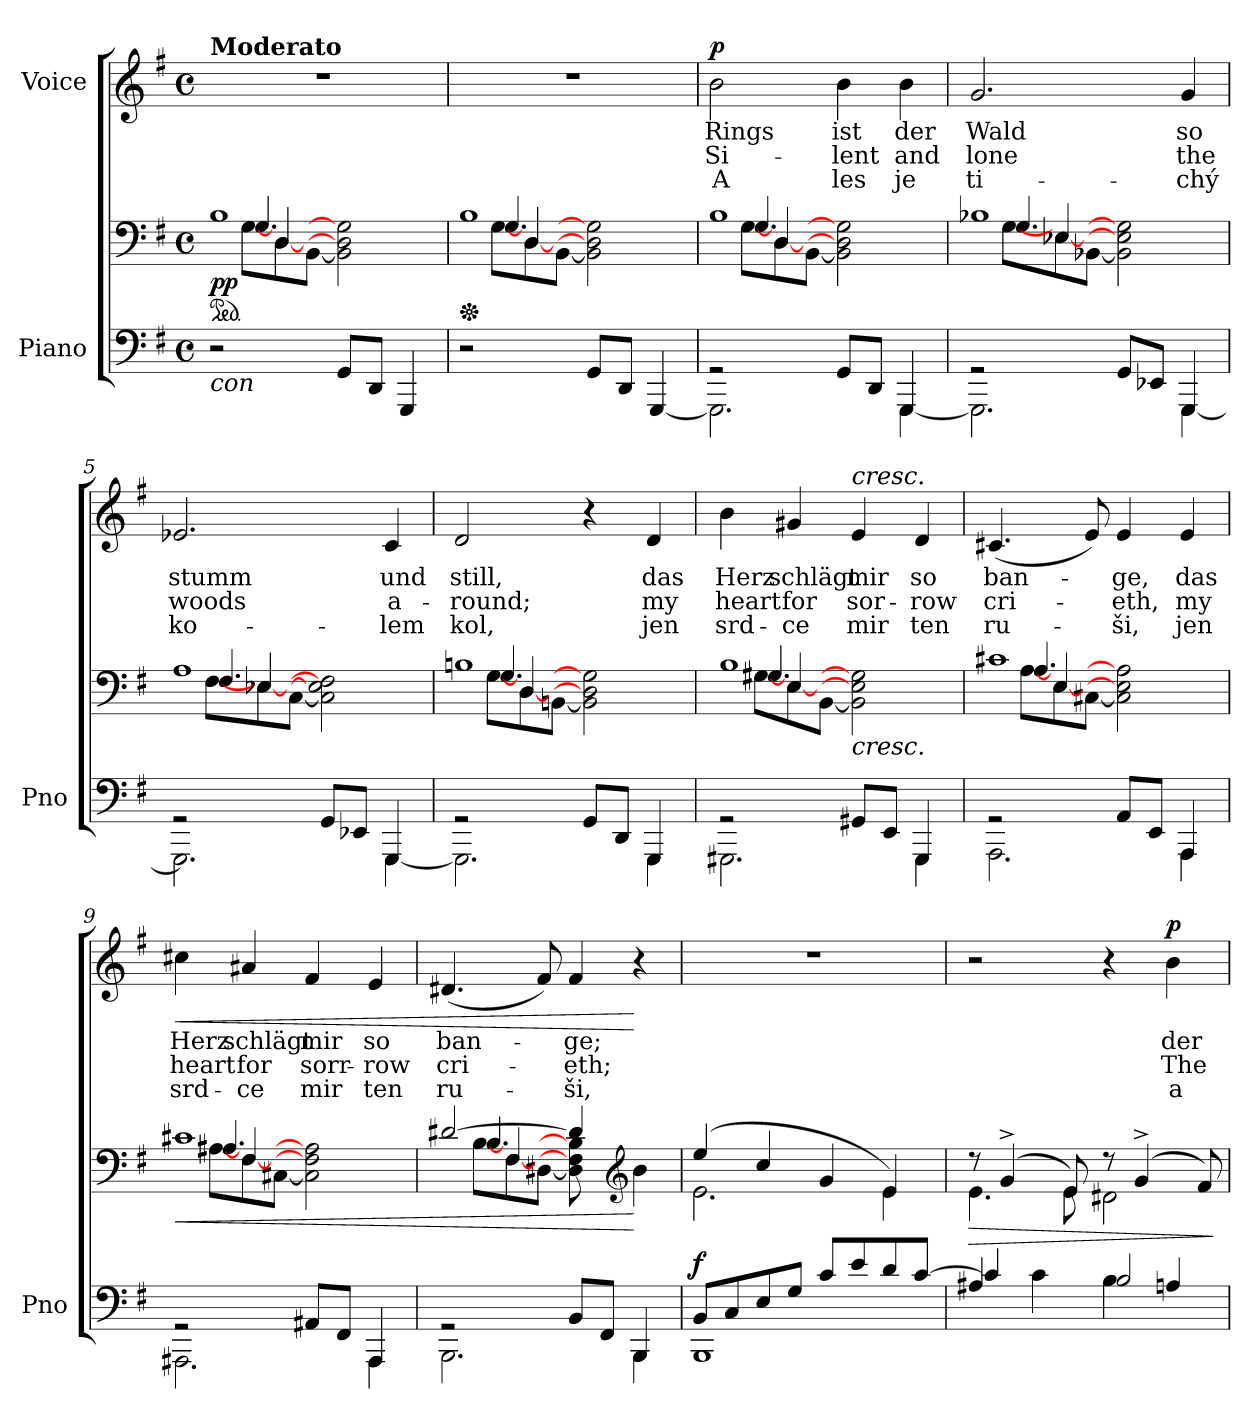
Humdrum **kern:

**kern	**kern	**dynam	**kern	**text	**text	**text	**dynam
*part2	*part2	*part2	*part1	*part1	*part1	*part1	*part1
*staff3	*staff2	*staff2/3	*staff1	*staff1	*staff1	*staff1	*staff1
*I"Piano	*	*	*I"Voice	*	*	*	*
*I'Pno	*	*	*	*	*	*	*
*clefF4	*clefF4	*	*clefG2	*	*	*	*
*k[f#]	*k[f#]	*	*k[f#]	*	*	*	*
*M4/4	*M4/4	*	*M4/4	*	*	*	*
*met(c)	*met(c)	*	*met(c)	*	*	*	*
*	*ped	*	*	*	*	*	*
=1	=1	=1	=1	=1	=1	=1	=1
*	*^	*	*	*	*	*	*
*	*	*^	*	*	*	*	*	*
*	*	*	*^	*	*	*	*	*	*
!	!	!	!	!	!	!LO:TX:a:B:t=Moderato	!	!	!	!
!LO:TX:b:i:t=con	!	!	!	!	!	!	!	!	!	!
!	!	!	!	!	!LO:DY:b	!	!	!	!	!
2r	1B	8ryy	4ryy	8ryy	pp	1r	.	.	.	.
!	!	!LO:N:head=solid	!	!	!	!	!	!	!	!
.	.	[8G\L	.	4.G/	.	.	.	.	.	.
.	.	[8D\	4D/	.	.	.	.	.	.	.
.	.	[8BB\J	.	.	.	.	.	.	.	.
8GG/L	.	2BB\] 2D\] 2G\]	2ryy	2ryy	.	.	.	.	.	.
8DD/J	.	.	.	.	.	.	.	.	.	.
4GGG/	.	.	.	.	.	.	.	.	.	.
=2	=2	=2	=2	=2	=2	=2	=2	=2	=2	=2
*	*Xped	*	*	*	*	*	*	*	*	*
2r	1B	8ryy	4ryy	8ryy	.	1r	.	.	.	.
!	!	!LO:N:head=solid	!	!	!	!	!	!	!	!
.	.	[8G\L	.	4.G/	.	.	.	.	.	.
.	.	[8D\	4D/	.	.	.	.	.	.	.
.	.	[8BB\J	.	.	.	.	.	.	.	.
8GG/L	.	2BB\] 2D\] 2G\]	2ryy	2ryy	.	.	.	.	.	.
8DD/J	.	.	.	.	.	.	.	.	.	.
[4GGG/	.	.	.	.	.	.	.	.	.	.
=3	=3	=3	=3	=3	=3	=3	=3	=3	=3	=3
*^	*	*	*	*	*	*	*	*	*	*
!	!	!	!	!	!	!	!	!LO:LY:b	!LO:LY:b	!LO:LY:b	!LO:DY:a
2rGG	2.GGG\]	1B	8ryy	4ryy	8ryy	.	2b\	Rings	Si-	A	p
!	!	!	!LO:N:head=solid	!	!	!	!	!	!	!	!
.	.	.	[8G\L	.	4.G/	.	.	.	.	.	.
.	.	.	[8D\	4D/	.	.	.	.	.	.	.
.	.	.	[8BB\J	.	.	.	.	.	.	.	.
!	!	!	!	!	!	!	!	!LO:LY:b	!LO:LY:b	!LO:LY:b	!
8GG/L	.	.	2BB\] 2D\] 2G\]	2ryy	2ryy	.	4b\	ist	-lent	les	.
8DD/J	.	.	.	.	.	.	.	.	.	.	.
!	!	!	!	!	!	!	!	!LO:LY:b	!LO:LY:b	!LO:LY:b	!
4GGG/	[4GGG\	.	.	.	.	.	4b\	der	and	je	.
=4	=4	=4	=4	=4	=4	=4	=4	=4	=4	=4	=4
!	!	!	!	!	!	!	!	!LO:LY:b	!LO:LY:b	!LO:LY:b	!
2rGG	2.GGG\]	1B-X	8ryy	4ryy	8ryy	.	2.g/	Wald	lone	ti-	.
!	!	!	!LO:N:head=solid	!	!	!	!	!	!	!	!
.	.	.	[8G\L	.	4.G/	.	.	.	.	.	.
.	.	.	[8E-X\	4E-/	.	.	.	.	.	.	.
.	.	.	[8BB-X\J	.	.	.	.	.	.	.	.
8GG/L	.	.	2BB-\] 2E-\] 2G\]	2ryy	2ryy	.	.	.	.	.	.
8EE-X/J	.	.	.	.	.	.	.	.	.	.	.
!	!	!	!	!	!	!	!	!LO:LY:b	!LO:LY:b	!LO:LY:b	!
4GGG/	[4GGG\	.	.	.	.	.	4g/	so	the	-chý	.
!!LO:LB:g=z
=5	=5	=5	=5	=5	=5	=5	=5	=5	=5	=5	=5
!	!	!	!	!	!	!	!	!LO:LY:b	!LO:LY:b	!LO:LY:b	!
2rGG	2.GGG\]	1A	8ryy	4ryy	8ryy	.	2.e-X/	stumm	woods	ko-	.
!	!	!	!LO:N:head=solid	!	!	!	!	!	!	!	!
.	.	.	[8F#\L	.	4.F#/	.	.	.	.	.	.
.	.	.	[8E-X\	4E-/	.	.	.	.	.	.	.
.	.	.	[8C\J	.	.	.	.	.	.	.	.
8GG/L	.	.	2C\] 2E-\] 2F#\]	2ryy	2ryy	.	.	.	.	.	.
8EE-X/J	.	.	.	.	.	.	.	.	.	.	.
!	!	!	!	!	!	!	!	!LO:LY:b	!LO:LY:b	!LO:LY:b	!
4GGG/	[4GGG\	.	.	.	.	.	4c/	und	a-	-lem	.
=6	=6	=6	=6	=6	=6	=6	=6	=6	=6	=6	=6
!	!	!	!	!	!	!	!	!LO:LY:b	!LO:LY:b	!LO:LY:b	!
2rGG	2.GGG\]	1Bn	8ryy	4ryy	8ryy	.	2d/	still,	-round;	kol,	.
!	!	!	!LO:N:head=solid	!	!	!	!	!	!	!	!
.	.	.	[8G\L	.	4.G/	.	.	.	.	.	.
.	.	.	[8D\	4D/	.	.	.	.	.	.	.
.	.	.	[8BBn\J	.	.	.	.	.	.	.	.
8GG/L	.	.	2BB\] 2D\] 2G\]	2ryy	2ryy	.	4r	.	.	.	.
8DD/J	.	.	.	.	.	.	.	.	.	.	.
!	!	!	!	!	!	!	!	!LO:LY:b	!LO:LY:b	!LO:LY:b	!
4GGG/	4GGG\	.	.	.	.	.	4d/	das	my	jen	.
=7	=7	=7	=7	=7	=7	=7	=7	=7	=7	=7	=7
!	!	!	!	!	!	!	!	!LO:LY:b	!LO:LY:b	!LO:LY:b	!
2rGG	2.GGG#X\	1B	8ryy	4ryy	8ryy	.	4b\	Herz	heart	srd-	.
!	!	!	!LO:N:head=solid	!	!	!	!	!	!	!	!
.	.	.	[8G#X\L	.	4.G#/	.	.	.	.	.	.
!	!	!	!	!	!	!	!	!LO:LY:b	!LO:LY:b	!LO:LY:b	!
.	.	.	[8E\	4E/	.	.	4g#X/	schlägt	for	-ce	.
.	.	.	[8BB\J	.	.	.	.	.	.	.	.
!	!	!	!	!	!	!	!LO:TX:a:i:t=cresc.	!	!	!	!
!	!	!	!LO:TX:b:i:t=cresc.	!	!	!	!	!	!	!	!
!	!	!	!	!	!	!	!	!LO:LY:b	!LO:LY:b	!LO:LY:b	!
8GG#X/L	.	.	2BB\] 2E\] 2G#\]	2ryy	2ryy	.	4e/	mir	sor-	mir	.
8EE/J	.	.	.	.	.	.	.	.	.	.	.
!	!	!	!	!	!	!	!	!LO:LY:b	!LO:LY:b	!LO:LY:b	!
4GGG#/	4GGG#\	.	.	.	.	.	4d/	so	-row	ten	.
=8	=8	=8	=8	=8	=8	=8	=8	=8	=8	=8	=8
!	!	!	!	!	!	!	!	!LO:LY:b	!LO:LY:b	!LO:LY:b	!
2rGG	2.AAA\	1c#X	8ryy	4ryy	8ryy	.	(<4.c#X/	ban-	cri-	ru-	.
!	!	!	!LO:N:head=solid	!	!	!	!	!	!	!	!
.	.	.	[8A\L	.	4.A/	.	.	.	.	.	.
.	.	.	[8E\	4E/	.	.	.	.	.	.	.
.	.	.	[8C#X\J	.	.	.	8e/)	.	.	.	.
!	!	!	!	!	!	!	!	!LO:LY:b	!LO:LY:b	!LO:LY:b	!
8AA/L	.	.	2C#\] 2E\] 2A\]	2ryy	2ryy	.	4e/	-ge,	-eth,	-ši,	.
8EE/J	.	.	.	.	.	.	.	.	.	.	.
!	!	!	!	!	!	!	!	!LO:LY:b	!LO:LY:b	!LO:LY:b	!
4AAA/	4AAA\	.	.	.	.	.	4e/	das	my	jen	.
!!LO:LB:g=z
=9	=9	=9	=9	=9	=9	=9	=9	=9	=9	=9	=9
!	!	!	!	!	!	!LO:HP:b	!	!LO:LY:b	!LO:LY:b	!LO:LY:b	!LO:HP:b
2rGG	2.AAA#X\	1c#X	8ryy	4ryy	8ryy	<	4cc#X\	Herz	heart	srd-	<
!	!	!	!LO:N:head=solid	!	!	!	!	!	!	!	!
.	.	.	[8A#X\L	.	4.A#/	.	.	.	.	.	.
!	!	!	!	!	!	!	!	!LO:LY:b	!LO:LY:b	!LO:LY:b	!
.	.	.	[8F#\	4F#/	.	.	4a#X/	schlägt	for	-ce	.
.	.	.	[8C#X\J	.	.	.	.	.	.	.	.
!	!	!	!	!	!	!	!	!LO:LY:b	!LO:LY:b	!LO:LY:b	!
8AA#X/L	.	.	2C#\] 2F#\] 2A#\]	2ryy	2ryy	.	4f#/	mir	sorr-	mir	.
8FF#/J	.	.	.	.	.	.	.	.	.	.	.
!	!	!	!	!	!	!	!	!LO:LY:b	!LO:LY:b	!LO:LY:b	!
4AAA#/	4AAA#\	.	.	.	.	.	4e/	so	-row	ten	.
=10	=10	=10	=10	=10	=10	=10	=10	=10	=10	=10	=10
!	!	!	!	!	!	!	!	!LO:LY:b	!LO:LY:b	!LO:LY:b	!
2rGG	2.BBB\	[2d#X/	8ryy	4ryy	8ryy	.	(<4.d#X/	ban-	cri-	ru-	.
!	!	!	!LO:N:head=solid	!	!	!	!	!	!	!	!
.	.	.	[8B\L	.	4.B/	.	.	.	.	.	.
.	.	.	[8F#\	4F#/	.	.	.	.	.	.	.
.	.	.	[8D#X\J	.	.	.	8f#/)	.	.	.	.
!	!	!	!	!	!	!	!	!LO:LY:b	!LO:LY:b	!LO:LY:b	!
8BB/L	.	4d#/]	8D#\] 8F#\] 8B\]	2ryy	2ryy	.	4f#/	-ge;	-eth;	-ši,	.
8FF#/J	.	.	4.ryy	.	.	.	.	.	.	.	.
*	*	*clefG2	*	*	*	*	*	*	*	*	*
4BBB/	4BBB\	4b\	.	.	.	[	4r	.	.	.	[
*	*	*	*v	*v	*v	*	*	*	*	*	*
=11	=11	=11	=11	=11	=11	=11	=11	=11	=11
!	!	!	!	!LO:DY:a=2	!	!	!	!	!
8BB/L	1BBB	(>4ee/	2.e\	f	1r	.	.	.	.
8C/	.	.	.	.	.	.	.	.	.
8E/	.	4cc/	.	.	.	.	.	.	.
8G/J	.	.	.	.	.	.	.	.	.
8c/L	.	4g/	.	.	.	.	.	.	.
8e/	.	.	.	.	.	.	.	.	.
8d/	.	4e/)	4e\	.	.	.	.	.	.
[8c/J	.	.	.	.	.	.	.	.	.
=12	=12	=12	=12	=12	=12	=12	=12	=12	=12
!	!	!	!	!LO:HP:b	!	!	!	!	!
4A#X/	4c/]	8r	4.e\	>	2r	.	.	.	.
.	.	(>4g^/	.	.	.	.	.	.	.
4c\	4ryy	.	.	.	.	.	.	.	.
.	.	8e/)	8e\	.	.	.	.	.	.
4B\	2B/	8r	2d#X\	.	4r	.	.	.	.
.	.	(>4g^/	.	.	.	.	.	.	.
!	!	!	!	!	!	!LO:LY:b	!LO:LY:b	!LO:LY:b	!LO:DY:a
4An/	.	.	.	.	4b\	der	The	a	p
.	.	8f#/)	.	.	.	.	.	.	.
*v	*v	*	*	*	*	*	*	*	*
*	*v	*v	*	*	*	*	*	*
.	.	]	.	.	.	.	.
=	=	=	=	=	=	=	=
*-	*-	*-	*-	*-	*-	*-	*-
